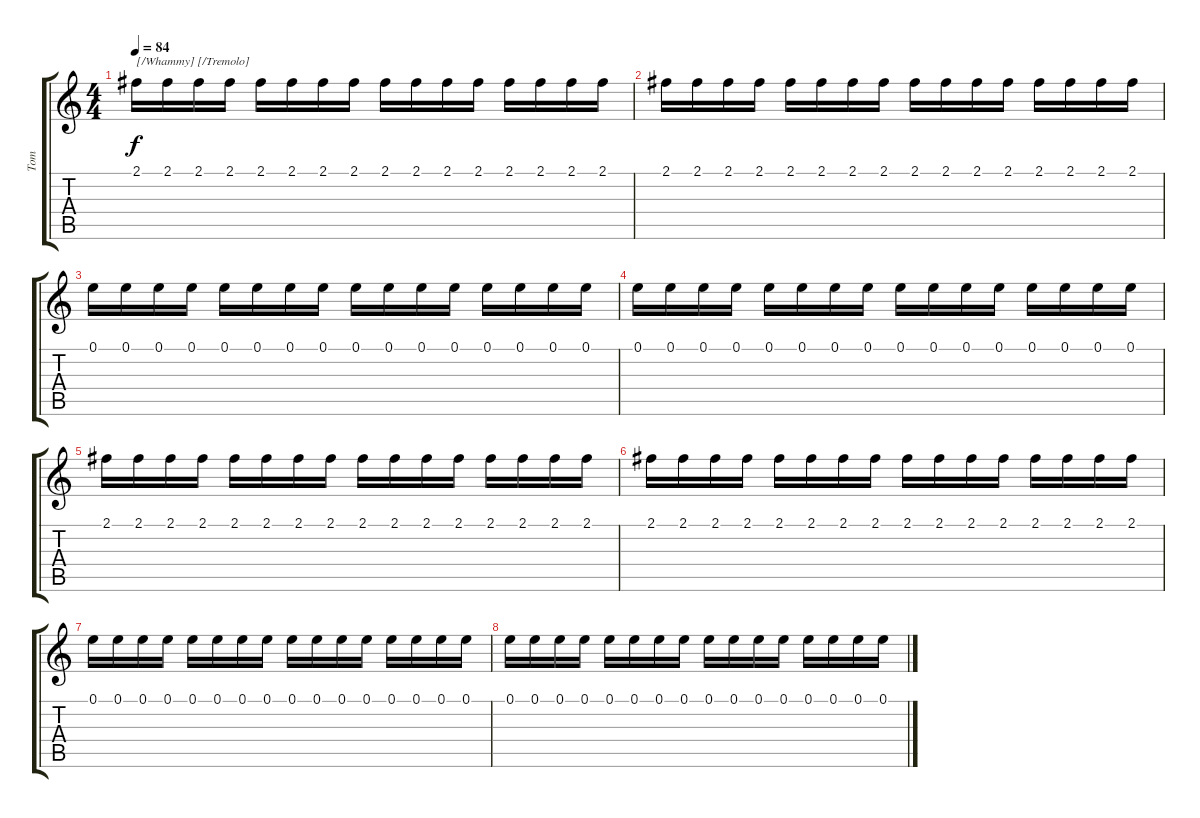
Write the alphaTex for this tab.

\track ("Tom" "Tom") {instrument distortionguitar}
\staff {score tabs}
\tuning (E4 B3 G3 D3 A2 E2) {hide}
\ts (4 4)
\tempo 84
\clef g2
\ks c
2.1.16{txt "[/Whammy] [/Tremolo]" dy f volume 14} 2.1.16 2.1.16 2.1.16 2.1.16 2.1.16 2.1.16 2.1.16 2.1.16 2.1.16 2.1.16 2.1.16 2.1.16 2.1.16 2.1.16 2.1.16 |
2.1.16 2.1.16 2.1.16 2.1.16 2.1.16 2.1.16 2.1.16 2.1.16 2.1.16 2.1.16 2.1.16 2.1.16 2.1.16 2.1.16 2.1.16 2.1.16 |
0.1.16 0.1.16 0.1.16 0.1.16 0.1.16 0.1.16 0.1.16 0.1.16 0.1.16 0.1.16 0.1.16 0.1.16 0.1.16 0.1.16 0.1.16 0.1.16 |
0.1.16 0.1.16 0.1.16 0.1.16 0.1.16 0.1.16 0.1.16 0.1.16 0.1.16 0.1.16 0.1.16 0.1.16 0.1.16 0.1.16 0.1.16 0.1.16 |
2.1.16 2.1.16 2.1.16 2.1.16 2.1.16 2.1.16 2.1.16 2.1.16 2.1.16 2.1.16 2.1.16 2.1.16 2.1.16 2.1.16 2.1.16 2.1.16 |
2.1.16 2.1.16 2.1.16 2.1.16 2.1.16 2.1.16 2.1.16 2.1.16 2.1.16 2.1.16 2.1.16 2.1.16 2.1.16 2.1.16 2.1.16 2.1.16 |
0.1.16 0.1.16 0.1.16 0.1.16 0.1.16 0.1.16 0.1.16 0.1.16 0.1.16 0.1.16 0.1.16 0.1.16 0.1.16 0.1.16 0.1.16 0.1.16 |
0.1.16 0.1.16 0.1.16 0.1.16 0.1.16 0.1.16 0.1.16 0.1.16 0.1.16 0.1.16 0.1.16 0.1.16 0.1.16 0.1.16 0.1.16 0.1.16
